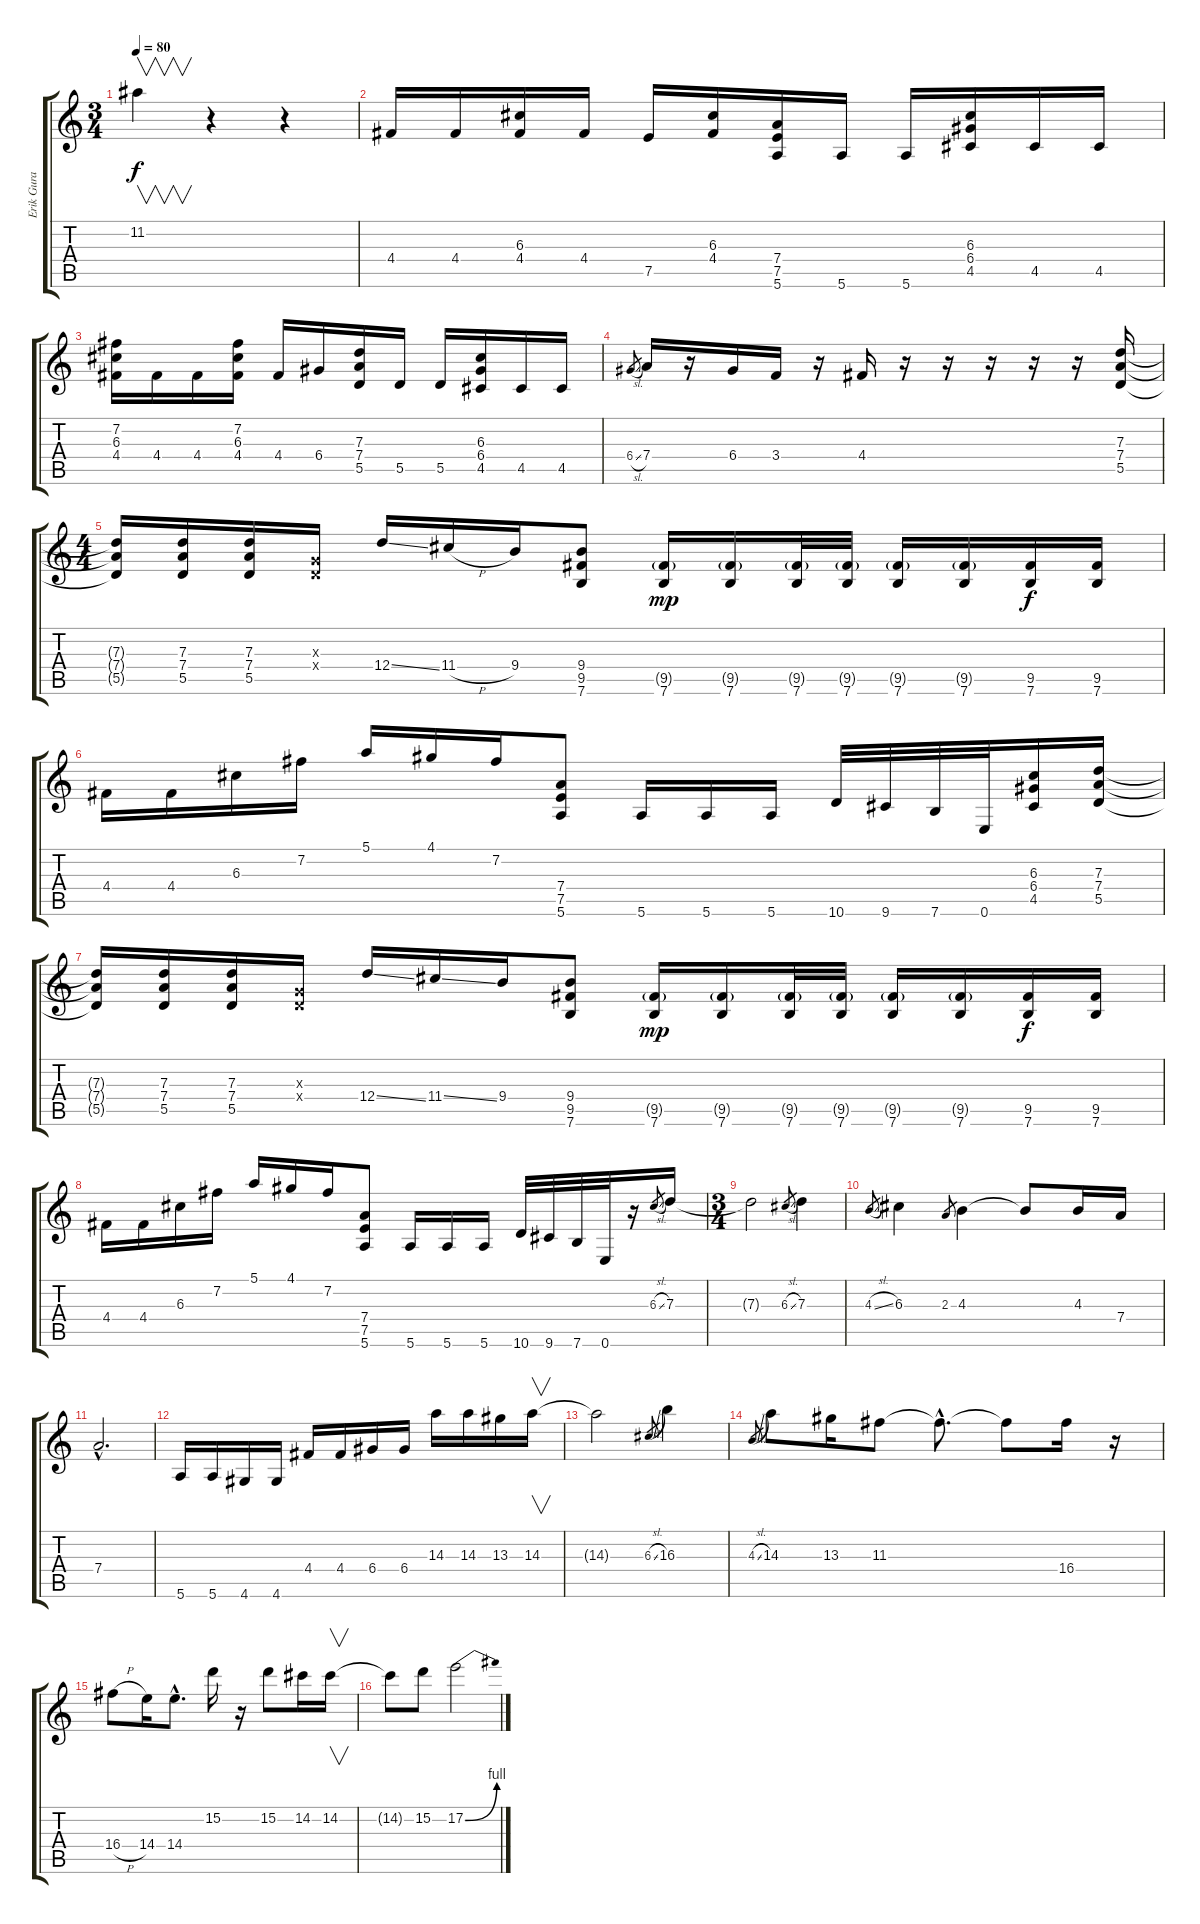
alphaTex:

\track ("Erik Gura" "Erik Gura") {instrument overdrivenguitar}
\staff {score tabs}
\tuning (E4 B3 G3 D3 A2 E2) {hide}
\ts (3 4)
\tempo 80
\clef g2
\ks c
11.2.4{v dy f} r.4 r.4 |
4.4.16{volume 13} 4.4.16 (6.3 4.4).16 4.4.16 7.5.16 (6.3 4.4).16 (7.4 7.5 5.6).16 5.6.16 5.6.16 (6.3 6.4 4.5).16 4.5.16 4.5.16 |
(7.2 6.3 4.4).16 4.4.16 4.4.16 (7.2 6.3 4.4).16 4.4.16 6.4.16 (7.3 7.4 5.5).16 5.5.16 5.5.16 (6.3 6.4 4.5).16 4.5.16 4.5.16 |
6.4{sl}.8{gr} 7.4.16 r.16 6.4.16 3.4.16 r.16 4.4.16 r.16 r.16 r.16 r.16 r.16 (7.3 7.4 5.5).16 |
\ts (4 4)
(7.3{t} 7.4{t} 5.5{t}).16 (7.3 7.4 5.5).16 (7.3 7.4 5.5).16 (0.3{x} 0.4{x}).16 12.4{ss}.16 11.4{h}.16 9.4.16 (9.4 9.5 7.6).8 (9.5{g} 7.6).16{dy mp} (9.5{g} 7.6).16 (9.5{g} 7.6).32 (9.5{g} 7.6).32 (9.5{g} 7.6).16 (9.5{g} 7.6).16 (9.5 7.6).16{dy f} (9.5 7.6).16 |
4.4.16 4.4.16 6.3.16 7.2.16 5.1.16 4.1.16 7.2.16 (7.4 7.5 5.6).8 5.6.16 5.6.16 5.6.16 10.6.32 9.6.32 7.6.32 0.6.32 (6.3 6.4 4.5).16 (7.3 7.4 5.5).16 |
(7.3{t} 7.4{t} 5.5{t}).16 (7.3 7.4 5.5).16 (7.3 7.4 5.5).16 (0.3{x} 0.4{x}).16 12.4{ss}.16 11.4{ss}.16 9.4.16 (9.4 9.5 7.6).8 (9.5{g} 7.6).16{dy mp} (9.5{g} 7.6).16 (9.5{g} 7.6).32 (9.5{g} 7.6).32 (9.5{g} 7.6).16 (9.5{g} 7.6).16 (9.5 7.6).16{dy f} (9.5 7.6).16 |
4.4.16 4.4.16 6.3.16 7.2.16 5.1.16 4.1.16 7.2.16 (7.4 7.5 5.6).8 5.6.16 5.6.16 5.6.16 10.6.32 9.6.32 7.6.32 0.6.32 r.16 6.3{sl}.8{gr} 7.3.16{volume 15} |
\ts (3 4)
7.3{t}.2 6.3{sl}.8{gr} 7.3.4 |
4.3{sl}.8{gr} 6.3.4 2.3.8{gr} 4.3.4 4.3{t}.8 4.3.16 7.4.16 |
7.4{hac}.2{d} |
5.6.16 5.6.16 4.6.16 4.6.16 4.4.16 4.4.16 6.4.16 6.4.16 14.3.16 14.3.16 13.3.16 14.3.16{v} |
14.3{t}.2 6.3{sl}.8{gr} 16.3.4 |
4.3{sl}.8{gr} 14.3.8 13.3.16 11.3.8 11.3{hac t}.8{d} 11.3{t}.8 16.4.16 r.16 |
16.4{h}.8 14.4.16 14.4{hac}.8{d} 15.2.16 r.16 15.2.8 14.2.16 14.2.16{v} |
14.2{t}.8 15.2.8 17.2{be (bend 0 0 60 4)}.2
